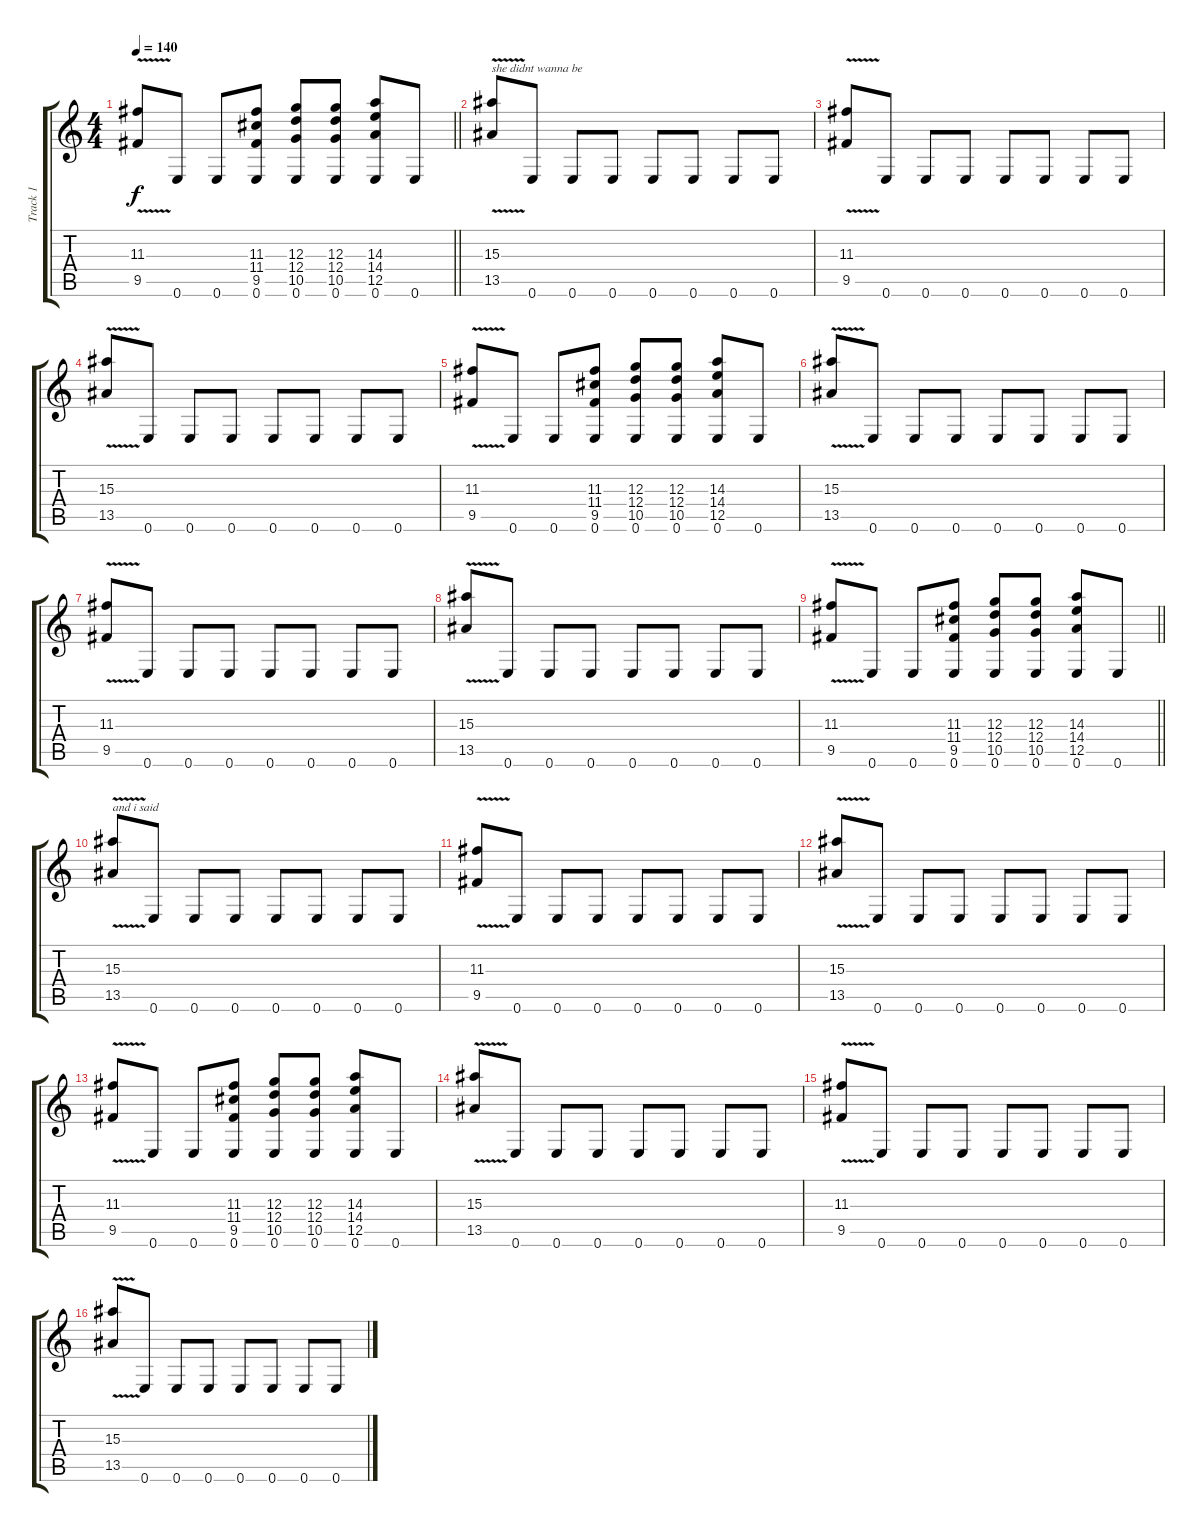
\track ("Track 1" "Track 1") {instrument overdrivenguitar}
\staff {score tabs}
\tuning (E4 B3 G3 D3 A2 E2) {hide}
\ts (4 4)
\tempo 140
\clef g2
\barLineRight lightlight
\ks c
(11.3{v} 9.5).8{dy f} 0.6.8 0.6.8 (11.3 11.4 9.5 0.6).8 (12.3 12.4 10.5 0.6).8 (12.3 12.4 10.5 0.6).8 (14.3 14.4 12.5 0.6).8 0.6.8 |
\section ("" "")
(15.3{v} 13.5{v}).8{txt "she didnt wanna be"} 0.6.8 0.6.8 0.6.8 0.6.8 0.6.8 0.6.8 0.6.8 |
(11.3{v} 9.5).8 0.6.8 0.6.8 0.6.8 0.6.8 0.6.8 0.6.8 0.6.8 |
(15.3{v} 13.5{v}).8 0.6.8 0.6.8 0.6.8 0.6.8 0.6.8 0.6.8 0.6.8 |
(11.3{v} 9.5).8 0.6.8 0.6.8 (11.3 11.4 9.5 0.6).8 (12.3 12.4 10.5 0.6).8 (12.3 12.4 10.5 0.6).8 (14.3 14.4 12.5 0.6).8 0.6.8 |
(15.3{v} 13.5{v}).8 0.6.8 0.6.8 0.6.8 0.6.8 0.6.8 0.6.8 0.6.8 |
(11.3{v} 9.5).8 0.6.8 0.6.8 0.6.8 0.6.8 0.6.8 0.6.8 0.6.8 |
(15.3{v} 13.5{v}).8 0.6.8 0.6.8 0.6.8 0.6.8 0.6.8 0.6.8 0.6.8 |
\barLineRight lightlight
(11.3{v} 9.5).8 0.6.8 0.6.8 (11.3 11.4 9.5 0.6).8 (12.3 12.4 10.5 0.6).8 (12.3 12.4 10.5 0.6).8 (14.3 14.4 12.5 0.6).8 0.6.8 |
\section ("" "")
(15.3{v} 13.5{v}).8{txt "and i said"} 0.6.8 0.6.8 0.6.8 0.6.8 0.6.8 0.6.8 0.6.8 |
(11.3{v} 9.5).8 0.6.8 0.6.8 0.6.8 0.6.8 0.6.8 0.6.8 0.6.8 |
(15.3{v} 13.5{v}).8 0.6.8 0.6.8 0.6.8 0.6.8 0.6.8 0.6.8 0.6.8 |
(11.3{v} 9.5).8 0.6.8 0.6.8 (11.3 11.4 9.5 0.6).8 (12.3 12.4 10.5 0.6).8 (12.3 12.4 10.5 0.6).8 (14.3 14.4 12.5 0.6).8 0.6.8 |
(15.3{v} 13.5{v}).8 0.6.8 0.6.8 0.6.8 0.6.8 0.6.8 0.6.8 0.6.8 |
(11.3{v} 9.5).8 0.6.8 0.6.8 0.6.8 0.6.8 0.6.8 0.6.8 0.6.8 |
(15.3{v} 13.5{v}).8 0.6.8 0.6.8 0.6.8 0.6.8 0.6.8 0.6.8 0.6.8
